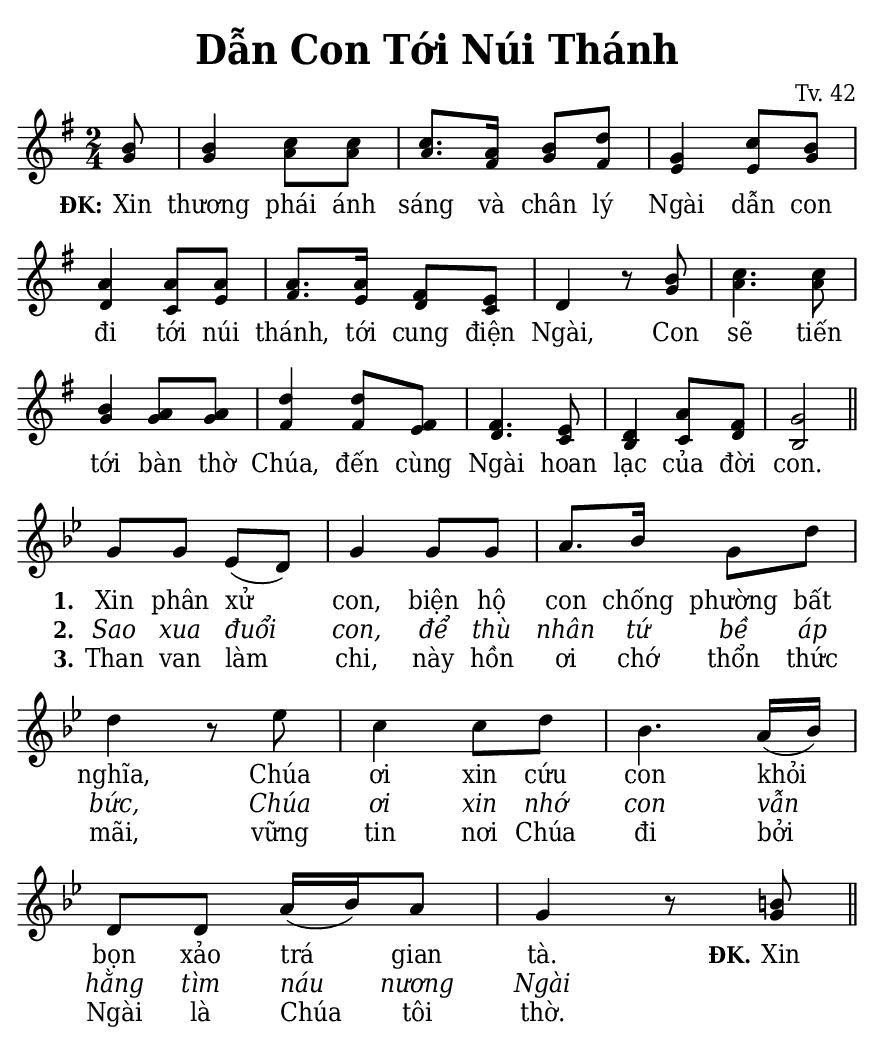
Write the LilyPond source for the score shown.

% Cài đặt chung\
\version "2.22.1"
\include "english.ly"

\header {
  title = \markup { \fontsize #1 "Dẫn Con Tới Núi Thánh" }
  composer = "Tv. 42"
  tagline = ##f
}

% Nhạc phiên khúc
nhacPhienKhucSop = \relative c'' {
  \partial 8 b8 |
  b4 c8 c |
  c8. a16 b8 d |
  g,4 c8 b |
  a4 a8 a |
  a8. a16 fs8 e |
  d4 r8 b' |
  c4. c8 |
  b4 a8 a |
  d4 d8 fs, |
  fs4. e8 |
  d4 a'8 fs |
  g2 \bar "||" \break
  
  \set Staff.printKeyCancellation = ##f
  \set Staff.explicitKeySignatureVisibility = #end-of-line-invisible
  \key bf \major
  g8 g ef (d) |
  g4 g8 g |
  a8. bf16 g8 d' |
  d4 r8 ef |
  c4 c8 d |
  bf4. a16 (bf) |
  d,8 d a'16 (bf) a8 |
  g4 r8 <b! g> \bar "||"
}

nhacPhienKhucAlto = \relative c'' {
  g8 |
  g4 a8 a |
  a8. fs16 g8 fs |
  e4 e8 g |
  d4 c8 e |
  fs8. e16 d8 c |
  d4 r8 g |
  a4. a8 |
  g4 g8 g |
  fs4 fs8 e |
  d4. c8 |
  b4 c8 d |
  b2
}

% Lời phiên khúc
loiPhienKhucSop = \lyrics {
  \set stanza = "ĐK:"
  Xin thương phái ánh sáng và chân lý Ngài
  dẫn con đi tới núi thánh,
  tới cung điện Ngài,
  Con sẽ tiến tới bàn thờ Chúa,
  đến cùng Ngài hoan lạc của đời con.
  <<
    {
      \set stanza = "1."
      Xin phân xử con,
      biện hộ con chống phường bất nghĩa,
      Chúa ơi xin cứu con khỏi bọn xảo trá gian tà.
      \set stanza = "ĐK."
      Xin
    }
    \new Lyrics {
	    \set associatedVoice = "beSop"
	    \set stanza = "2."
      \override Lyrics.LyricText.font-shape = #'italic
	    Sao xua đuổi con, để thù nhân tứ bề áp bức,
	    Chúa ơi xin nhớ con vẫn hằng tìm náu nương Ngài
    }
    \new Lyrics {
	    \set associatedVoice = "beSop"
	    \set stanza = "3."
	    Than van làm chi, này hồn ơi chớ thổn thức mãi,
	    vững tin nơi Chúa đi bởi Ngài là Chúa tôi thờ.
    }
  >>
}

% Dàn trang
\paper {
  #(set-paper-size "a5")
  top-margin = 3\mm
  bottom-margin = 3\mm
  left-margin = 3\mm
  right-margin = 3\mm
  indent = #0
  #(define fonts
	 (make-pango-font-tree "Deja Vu Serif Condensed"
	 		       "Deja Vu Serif Condensed"
			       "Deja Vu Serif Condensed"
			       (/ 20 20)))
  print-page-number = ##f
  system-system-spacing = #'((basic-distance . 0.1) (padding . 2.5))
}

TongNhip = {
  \key g \major \time 2/4
  \set Timing.beamExceptions = #'()
  \set Timing.baseMoment = #(ly:make-moment 1/4)
}

% Đổi kích thước nốt cho bè phụ
notBePhu =
#(define-music-function (font-size music) (number? ly:music?)
   (for-some-music
     (lambda (m)
       (if (music-is-of-type? m 'rhythmic-event)
           (begin
             (set! (ly:music-property m 'tweaks)
                   (cons `(font-size . ,font-size)
                         (ly:music-property m 'tweaks)))
             #t)
           #f))
     music)
   music)

\score {
  \new ChoirStaff <<
    \new Staff \with {
        \consists "Merge_rests_engraver"
        printPartCombineTexts = ##f
      }
      <<
      \new Voice \TongNhip \partCombine 
        \nhacPhienKhucSop
        \notBePhu -1 { \nhacPhienKhucAlto }
      \new NullVoice = beSop \nhacPhienKhucSop
      \new Lyrics \lyricsto beSop \loiPhienKhucSop
      >>
  >>
  \layout {
    \override Lyrics.LyricSpace.minimum-distance = #1.5
    \override Score.BarNumber.break-visibility = ##(#f #f #f)
    \override Score.SpacingSpanner.uniform-stretching = ##t
  } 
}
